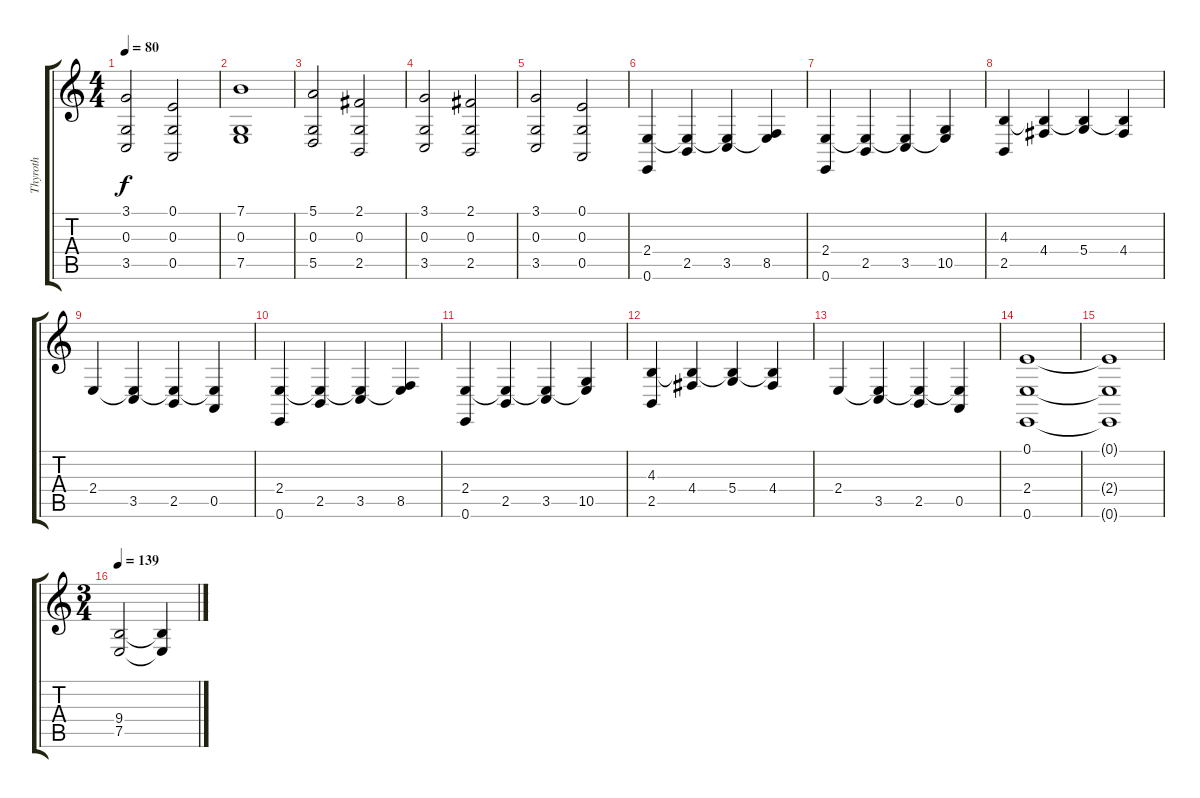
\track ("Thyroth" "Thyroth") {instrument stringensemble1}
\staff {score tabs}
\tuning (E4 B3 G3 D3 A2 E2) {hide}
\ts (4 4)
\tempo 80
\clef g2
\ks c
(3.1 0.3 3.5).2{dy f} (0.1 0.3 0.5).2 |
(7.1 0.3 7.5).1 |
(5.1 0.3 5.5).2 (2.1 0.3 2.5).2 |
(3.1 0.3 3.5).2 (2.1 0.3 2.5).2 |
(3.1 0.3 3.5).2 (0.1 0.3 0.5).2 |
(2.4 0.6).4 (2.4{t} 2.5).4 (2.4{t} 3.5).4 (2.4{t} 8.5).4 |
(2.4 0.6).4 (2.4{t} 2.5).4 (2.4{t} 3.5).4 (2.4{t} 10.5).4 |
(4.3 2.5).4 (4.3{t} 4.4).4 (4.3{t} 5.4).4 (4.3{t} 4.4).4 |
2.4.4 (2.4{t} 3.5).4 (2.4{t} 2.5).4 (2.4{t} 0.5).4 |
(2.4 0.6).4 (2.4{t} 2.5).4 (2.4{t} 3.5).4 (2.4{t} 8.5).4 |
(2.4 0.6).4 (2.4{t} 2.5).4 (2.4{t} 3.5).4 (2.4{t} 10.5).4 |
(4.3 2.5).4 (4.3{t} 4.4).4 (4.3{t} 5.4).4 (4.3{t} 4.4).4 |
2.4.4 (2.4{t} 3.5).4 (2.4{t} 2.5).4 (2.4{t} 0.5).4 |
(0.1 2.4 0.6).1 |
(0.1{t} 2.4{t} 0.6{t}).1 |
\ts (3 4)
\tempo 139
(9.4 7.5).2 (9.4{t} 7.5{t}).4
